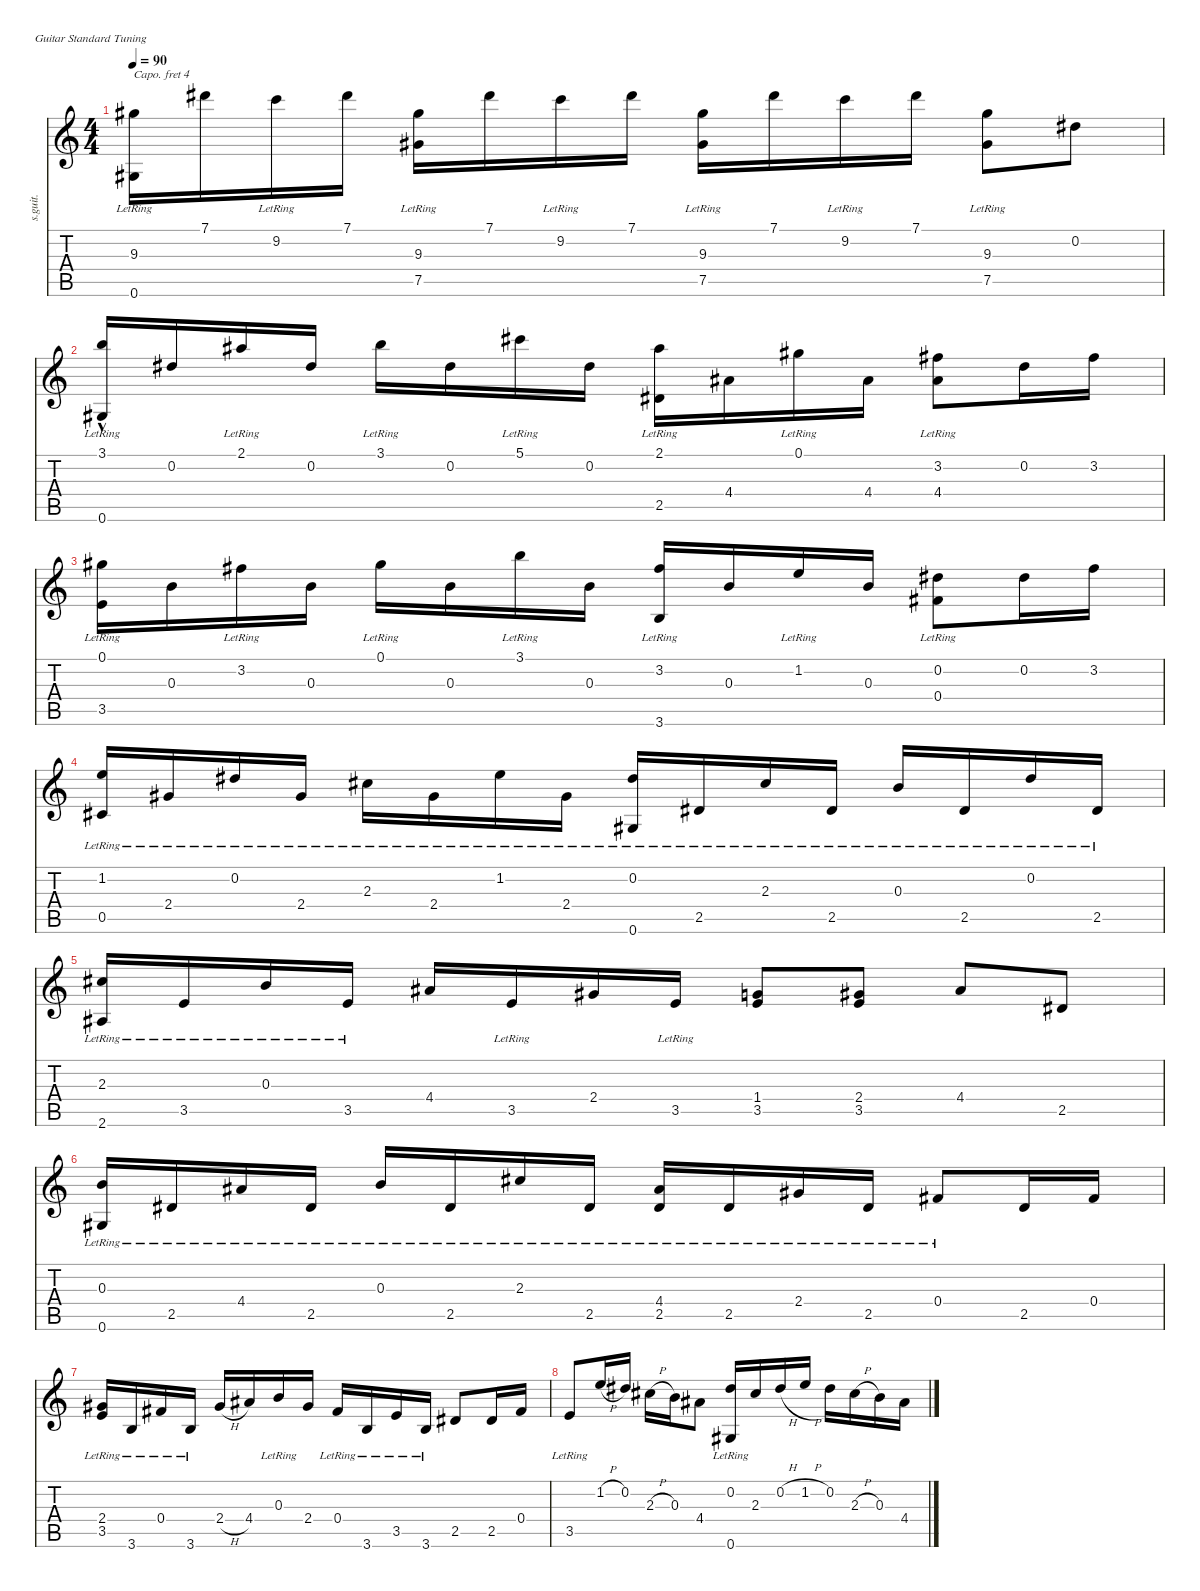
\defaultSystemsLayout 4
\hideDynamics
\bracketExtendMode nobrackets
\track ("音轨 1" "s.guit.") {instrument acousticguitarsteel}
\staff {score tabs}
\capo 4
\tuning (E4 B3 G3 D3 A2 E2)
\ts (4 4)
\tempo 90
\clef g2
\ks c
(9.3{lr acc #} 0.6{lr acc #}).16{dy f} 7.1{acc #}.16 9.2{lr}.16 7.1{acc #}.16 (9.3{lr acc #} 7.5{lr acc #}).16 7.1{acc #}.16 9.2{lr}.16 7.1{acc #}.16 (9.3{lr acc #} 7.5{lr acc #}).16 7.1{acc #}.16 9.2{lr}.16 7.1{acc #}.16 (9.3{lr acc #} 7.5{lr acc #}).8 0.2{acc #}.8 |
(3.1{lr} 0.6{hac lr acc #}).16 0.2{acc #}.16 2.1{lr acc #}.16 0.2{acc #}.16 3.1{lr}.16 0.2{acc #}.16 5.1{lr acc #}.16 0.2{acc #}.16 (2.1{lr acc #} 2.5{lr acc #}).16 4.4{acc #}.16 0.1{lr acc #}.16 4.4{acc #}.16 (3.2{lr acc #} 4.4{lr acc #}).8 0.2{acc #}.16 3.2{acc #}.16 |
(0.1{lr acc #} 3.5{lr}).16 0.3.16 3.2{lr acc #}.16 0.3.16 0.1{lr acc #}.16 0.3.16 3.1{lr}.16 0.3.16 (3.2{lr acc #} 3.6{lr}).16 0.3.16 1.2{lr}.16 0.3.16 (0.2{lr acc #} 0.4{lr acc #}).8 0.2{acc #}.16 3.2{acc #}.16 |
(1.2{lr} 0.5{lr acc #}).16 2.4{lr acc #}.16 0.2{lr acc #}.16 2.4{lr acc #}.16 2.3{lr acc #}.16 2.4{lr acc #}.16 1.2{lr}.16 2.4{lr acc #}.16 (0.2{lr acc #} 0.6{lr acc #}).16 2.5{lr acc #}.16 2.3{lr acc #}.16 2.5{lr acc #}.16 0.3{lr}.16 2.5{lr acc #}.16 0.2{lr acc #}.16 2.5{lr acc #}.16 |
(2.3{lr acc #} 2.6{lr acc #}).16 3.5{lr}.16 0.3{lr}.16 3.5{lr}.16 4.4{acc #}.16 3.5{lr}.16 2.4{acc #}.16 3.5{lr}.16 (1.4 3.5).8{dy ff} (2.4{acc #} 3.5).8 4.4{acc #}.8{dy f} 2.5{acc #}.8{dy ff} |
(0.3{lr} 0.6{lr acc #}).16{dy f} 2.5{lr acc #}.16 4.4{lr acc #}.16 2.5{lr acc #}.16 0.3{lr}.16 2.5{lr acc #}.16 2.3{lr acc #}.16 2.5{lr acc #}.16 (4.4{lr acc #} 2.5{lr acc #}).16 2.5{lr acc #}.16 2.4{lr acc #}.16 2.5{lr acc #}.16 0.4{lr acc #}.8 2.5{acc #}.16 0.4{acc #}.16 |
(2.4{lr acc #} 3.5{lr}).16 3.6{lr}.16 0.4{lr acc #}.16 3.6{lr}.16 2.4{h acc #}.16 4.4{acc #}.16 0.3{lr}.16 2.4{acc #}.16 0.4{lr acc #}.16 3.6{lr}.16 3.5{lr}.16 3.6{lr}.16 2.5{acc #}.8 2.5{acc #}.16 0.4{acc #}.16 |
3.5{lr}.8{dy ff} 1.2{h}.16{dy f} 0.2{acc #}.16 2.3{h acc #}.16 0.3.16 4.4{acc #}.8 (0.2{lr acc #} 0.6{lr acc #}).16 2.3{acc #}.16 0.2{h acc #}.16 1.2{h}.16 0.2{acc #}.16 2.3{h acc #}.16 0.3.16 4.4{acc #}.16
